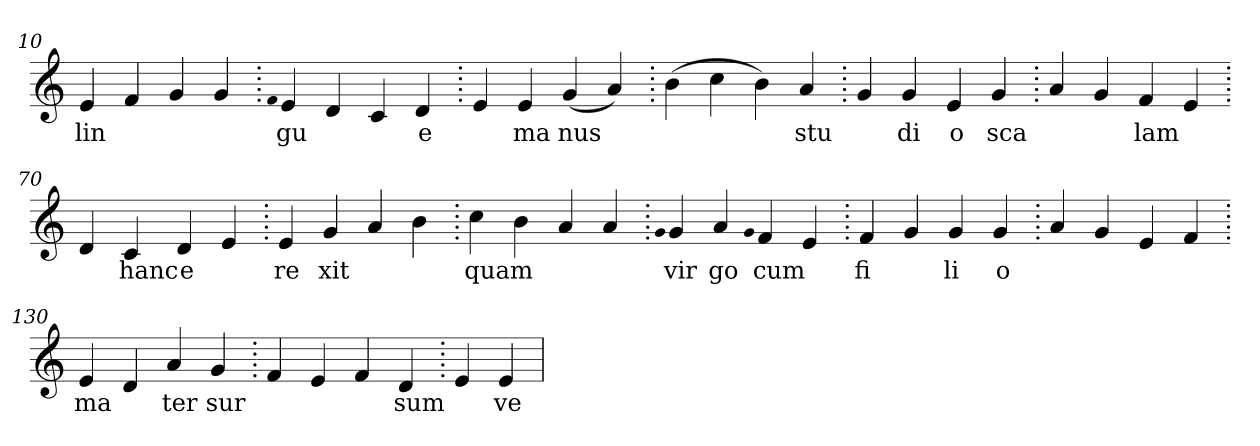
**kern	**text
*part1	*part1
*staff1	*staff1
*clefG2	*
=10.	=10.
4e	lin
4f	.
4g	.
4g	.
=20.	=20.
qqf	.
4e	gu
4d	.
4c	.
4d	e
=30.	=30.
4e	.
4e	ma
(>4g	nus
4a)	.
=40.	=40.
(>4b	.
4cc	.
4b)	.
4a	stu
=50.	=50.
4g	.
4g	di
4e	o
4g	sca
=60.	=60.
4a	.
4g	.
4f	lam
4e	.
=70.	=70.
4d	.
4c	hanc
4d	e
4e	.
=80.	=80.
4e	re
4g	xit
4a	.
4b	.
=90.	=90.
4cc	quam
4b	.
4a	.
4a	.
=100.	=100.
qqg	.
4g	vir
4a	go
qqg	.
4f	cum
4e	.
=110.	=110.
4f	fi
4g	.
4g	li
4g	o
=120.	=120.
4a	.
4g	.
4e	.
4f	.
=130.	=130.
4e	ma
4d	.
4a	ter
4g	sur
=140.	=140.
4f	.
4e	.
4f	.
4d	sum
=150.	=150.
4e	.
4e	ve
=	=
*-	*-
